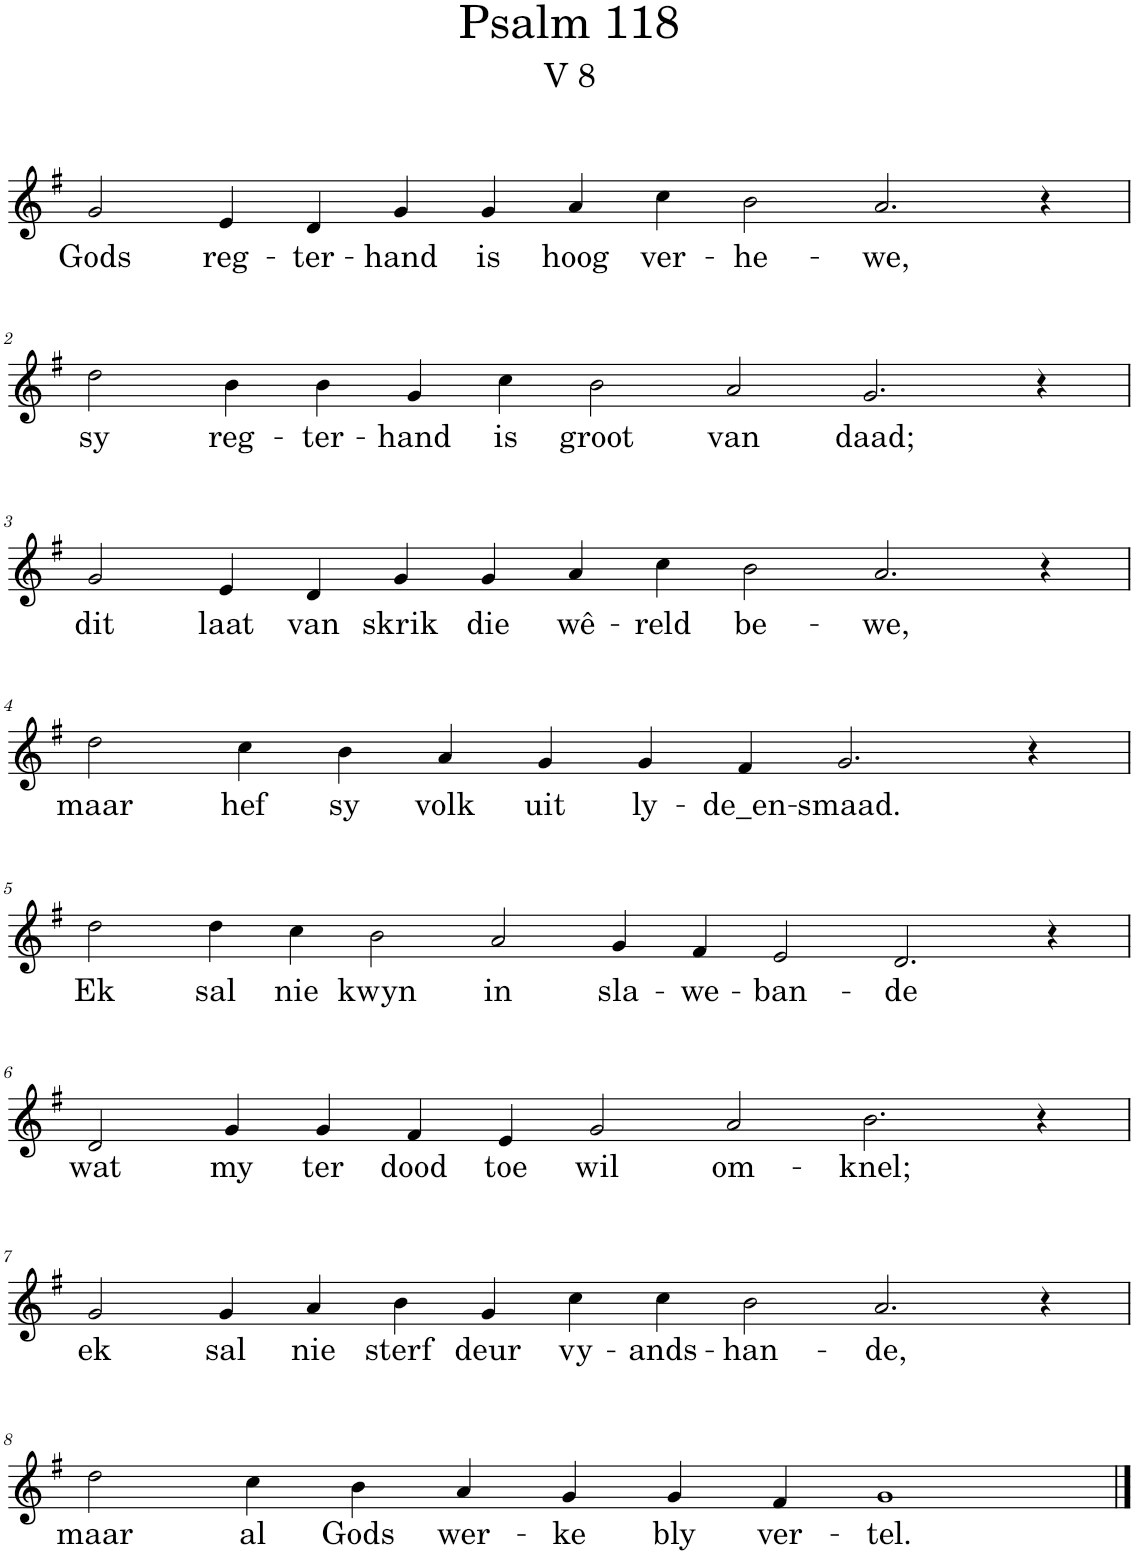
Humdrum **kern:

**kern	**text
*part1	*part1
*staff1	*staff1
*I"Pipe Organ	*
*I'Org.	*
*clefG2	*
*k[f#]	*
*M14/4	*
=1	=1
!	!LO:LY:b
2g/	Gods
!	!LO:LY:b
4e/	reg-
!	!LO:LY:b
4d/	-ter-
!	!LO:LY:b
4g/	-hand
!	!LO:LY:b
4g/	is
!	!LO:LY:b
4a/	hoog
!	!LO:LY:b
4cc\	ver-
!	!LO:LY:b
2b\	-he-
!	!LO:LY:b
2.a/	-we,
4r	.
!!LO:LB:g=z
=2	=2
!	!LO:LY:b
2dd\	sy
!	!LO:LY:b
4b\	reg-
!	!LO:LY:b
4b\	-ter-
!	!LO:LY:b
4g/	-hand
!	!LO:LY:b
4cc\	is
!	!LO:LY:b
2b\	groot
!	!LO:LY:b
2a/	van
!	!LO:LY:b
2.g/	daad;
4r	.
!!LO:LB:g=z
=3	=3
!	!LO:LY:b
2g/	dit
!	!LO:LY:b
4e/	laat
!	!LO:LY:b
4d/	van
!	!LO:LY:b
4g/	skrik
!	!LO:LY:b
4g/	die
!	!LO:LY:b
4a/	wê-
!	!LO:LY:b
4cc\	-reld
!	!LO:LY:b
2b\	be-
!	!LO:LY:b
2.a/	-we,
4r	.
!!LO:LB:g=z
=4	=4
*M12/4	*
!	!LO:LY:b
2dd\	maar
!	!LO:LY:b
4cc\	hef
!	!LO:LY:b
4b\	sy
!	!LO:LY:b
4a/	volk
!	!LO:LY:b
4g/	uit
!	!LO:LY:b
4g/	ly-
!	!LO:LY:b
4f#/	-de_en-
!	!LO:LY:b
2.g/	-smaad.
4r	.
!!LO:LB:g=z
=5	=5
*M16/4	*
!	!LO:LY:b
2dd\	Ek
!	!LO:LY:b
4dd\	sal
!	!LO:LY:b
4cc\	nie
!	!LO:LY:b
2b\	kwyn
!	!LO:LY:b
2a/	in
!	!LO:LY:b
4g/	sla-
!	!LO:LY:b
4f#/	-we-
!	!LO:LY:b
2e/	-ban-
!	!LO:LY:b
2.d/	-de
4r	.
!!LO:LB:g=z
=6	=6
*M14/4	*
!	!LO:LY:b
2d/	wat
!	!LO:LY:b
4g/	my
!	!LO:LY:b
4g/	ter
!	!LO:LY:b
4f#/	dood
!	!LO:LY:b
4e/	toe
!	!LO:LY:b
2g/	wil
!	!LO:LY:b
2a/	om-
!	!LO:LY:b
2.b\	-knel;
4r	.
!!LO:LB:g=z
=7	=7
!	!LO:LY:b
2g/	ek
!	!LO:LY:b
4g/	sal
!	!LO:LY:b
4a/	nie
!	!LO:LY:b
4b\	sterf
!	!LO:LY:b
4g/	deur
!	!LO:LY:b
4cc\	vy-
!	!LO:LY:b
4cc\	-ands-
!	!LO:LY:b
2b\	-han-
!	!LO:LY:b
2.a/	-de,
4r	.
!!LO:LB:g=z
=8	=8
*M12/4	*
!	!LO:LY:b
2dd\	maar
!	!LO:LY:b
4cc\	al
!	!LO:LY:b
4b\	Gods
!	!LO:LY:b
4a/	wer-
!	!LO:LY:b
4g/	-ke
!	!LO:LY:b
4g/	bly
!	!LO:LY:b
4f#/	ver-
!	!LO:LY:b
1g	-tel.
==	==
*-	*-
